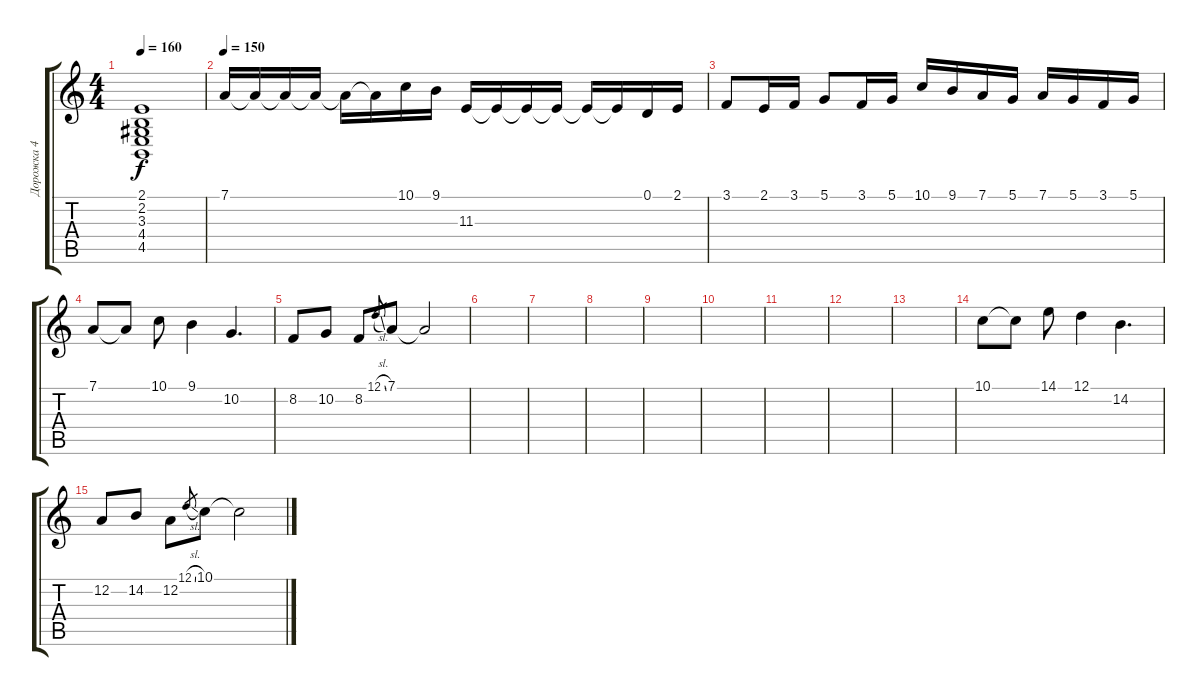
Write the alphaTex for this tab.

\track ("Дорожка 4" "Дорожка 4") {instrument stringensemble1}
\staff {score tabs}
\tuning (D4 A3 F3 C3 G2 D2) {hide}
\ts (4 4)
\tempo 160
\clef g2
\ks c
(2.1 2.2 3.3 4.4 4.5).1{dy f} |
\tempo 150
7.1.16 7.1{t}.16 7.1{t}.16 7.1{t}.16 7.1{t}.16 7.1{t}.16 10.1.16 9.1.16 11.3.16 11.3{t}.16 11.3{t}.16 11.3{t}.16 11.3{t}.16 11.3{t}.16 0.1.16 2.1.16 |
3.1.8 2.1.16 3.1.16 5.1.8 3.1.16 5.1.16 10.1.16 9.1.16 7.1.16 5.1.16 7.1.16 5.1.16 3.1.16 5.1.16 |
7.1.8 7.1{t}.8 10.1.8 9.1.4 10.2.4{d} |
8.2.8 10.2.8 8.2.8 12.1{sl}.8{gr} 7.1.8 7.1{t}.2 |
|
|
|
|
|
|
|
|
10.1.8 10.1{t}.8 14.1.8 12.1.4 14.2.4{d} |
12.2.8 14.2.8 12.2.8 12.1{sl}.8{gr} 10.1.8 10.1{t}.2
